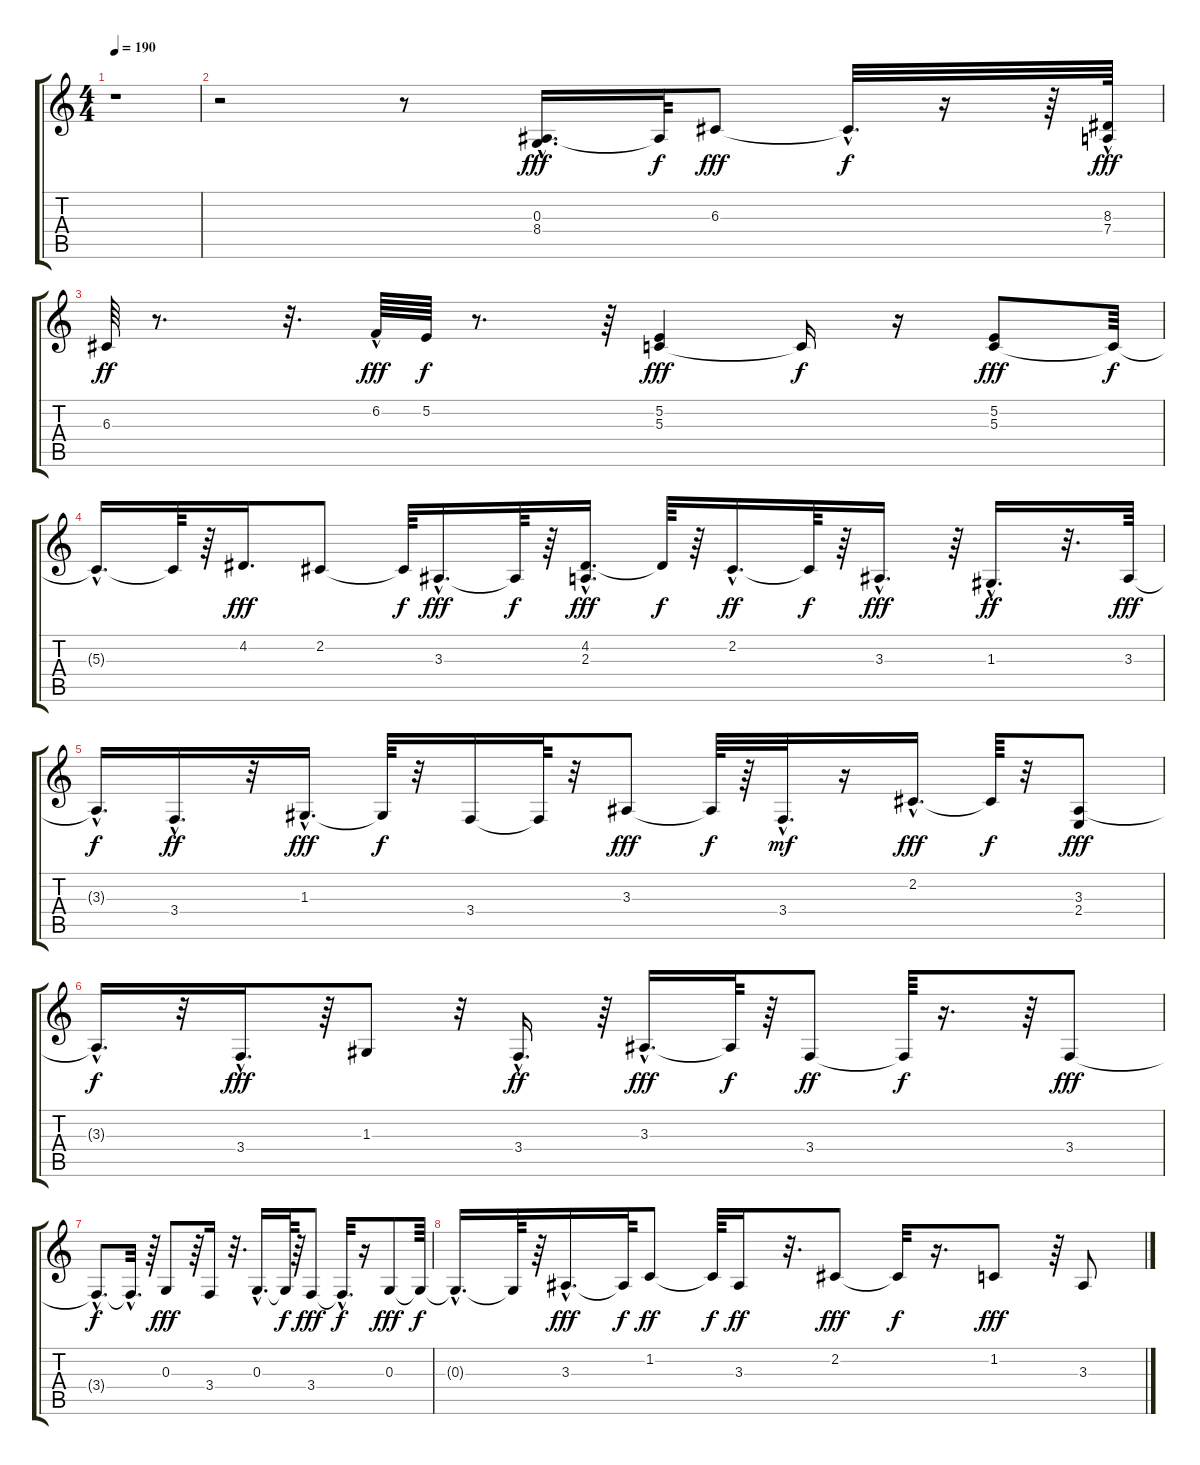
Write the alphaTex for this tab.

\track ("" "          ") {instrument baritonesax}
\staff {score tabs}
\tuning (E4 B3 G3 D3 A2 E2) {hide}
\ts (4 4)
\tempo 190
\clef g2
\ks c
r.1{dy f} |
r.2 r.8 (0.3 8.4{hac}).16{d dy fff} 8.4{t}.64{dy f} 6.3.8{dy fff} 6.3{hac t}.32{d dy f} r.16 r.64 (8.3{hac} 7.4{hac}).64{dy fff} |
6.3.64{dy ff} r.8{d} r.32{d} 6.2{hac}.64{dy fff} 5.2.64{dy f} r.8{d} r.64 (5.2 5.3).4{dy fff} 5.3{t}.16{dy f} r.16 (5.2 5.3).8{dy fff} 5.3{t}.64{dy f} |
5.3{hac t}.16{d} 5.3{t}.64 r.64 4.2.16{d dy fff} 2.2.8 2.2{t}.64{dy f} 3.3{hac}.16{d dy fff} 3.3{t}.64{dy f} r.64 (4.2{hac} 2.3).16{d dy fff} 4.2{t}.64{dy f} r.64 2.2{hac}.16{d dy ff} 2.2{t}.64{dy f} r.64 3.3{hac}.16{d dy fff} r.64 1.3{hac}.16{d dy ff} r.32{d} 3.3.64{dy fff} |
3.3{hac t}.16{d dy f} 3.4{hac}.16{d dy ff} r.32 1.3{hac}.16{d dy fff} 1.3{t}.64{dy f} r.32 3.4.16 3.4{t}.64 r.32 3.3.8{dy fff} 3.3{t}.64{dy f} r.64 3.4{hac}.32{d dy mf} r.16 2.2{hac}.16{d dy fff} 2.2{t}.64{dy f} r.32 (3.3 2.4).8{dy fff} |
3.3{hac t}.16{d dy f} r.32 3.4{hac}.16{d dy fff} r.64 1.3.8 r.32 3.4{hac}.16{d dy ff} r.64 3.3{hac}.16{d dy fff} 3.3{t}.64{dy f} r.64 3.4.8{dy ff} 3.4{t}.64{dy f} r.16{d} r.64 3.4.8{dy fff} |
3.4{hac t}.8{d dy f} 3.4{hac t}.32{d} r.64 0.3.8{dy fff} r.64 3.4.16 r.32{d} 0.3{hac}.16{d} 0.3{t}.64{dy f} r.64 3.4.8{dy fff} 3.4{hac t}.32{d dy f} r.16 0.3.8{dy fff} 0.3{t}.64{dy f} |
0.3{hac t}.16{d} 0.3{t}.64 r.64 3.3{hac}.16{d dy fff} 3.3{t}.64{dy f} 1.2.8{dy ff} 1.2{t}.64{dy f} 3.3.16{dy ff} r.32{d} 2.2.8{dy fff} 2.2{t}.32{dy f} r.16{d} 1.2.8{dy fff} r.64 3.3.8
